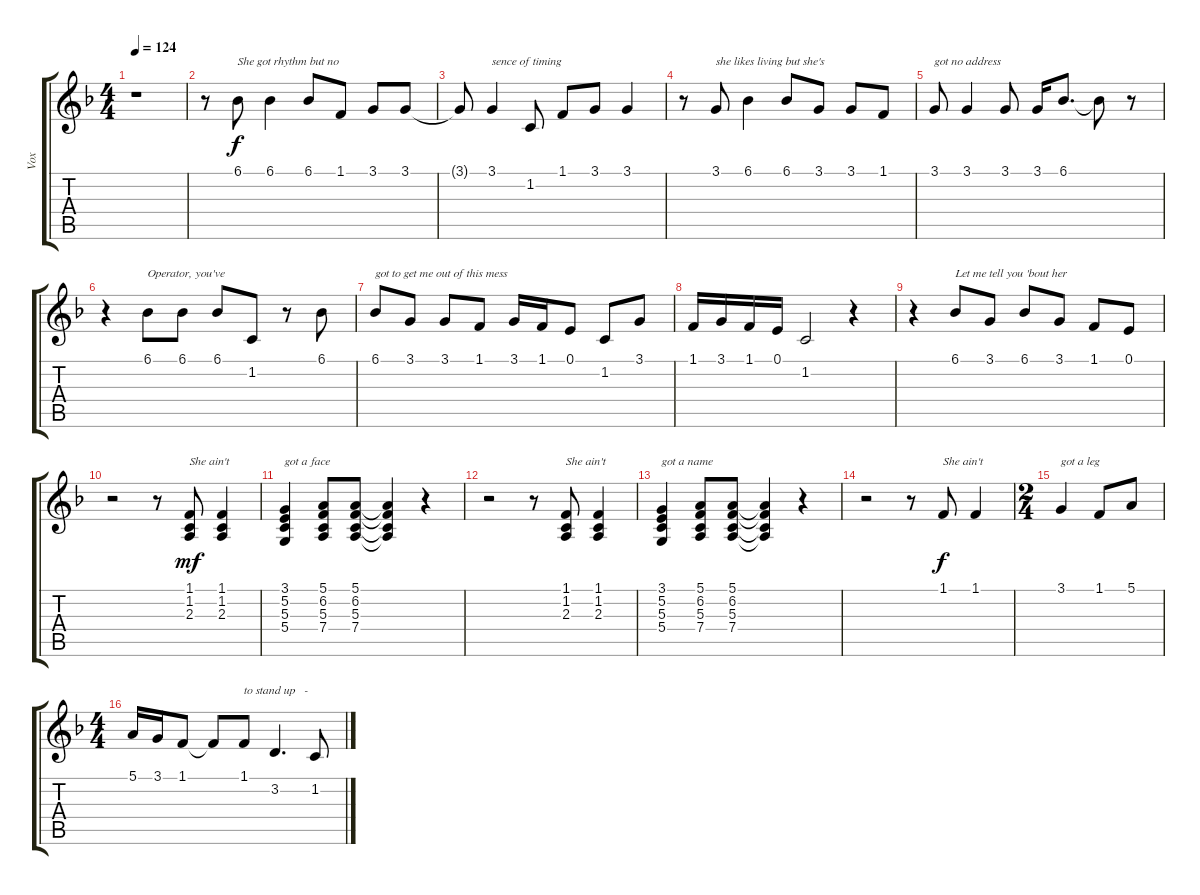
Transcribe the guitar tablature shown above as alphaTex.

\track ("Vox" "Vox") {instrument violin}
\staff {score tabs}
\tuning (E4 B3 G3 D3 A2 E2) {hide}
\ts (4 4)
\tempo 124
\clef g2
\ks dminor
r.1{dy f} |
r.8 6.1.8{txt "She got rhythm but no"} 6.1.4 6.1.8 1.1.8 3.1.8 3.1.8 |
3.1{t}.8 3.1.4{txt "sence of timing"} 1.2.8 1.1.8 3.1.8 3.1.4 |
r.8 3.1.8{txt "she likes living but she's"} 6.1.4 6.1.8 3.1.8 3.1.8 1.1.8 |
3.1.8{txt "got no address"} 3.1.4 3.1.8 3.1.16 6.1.8{d} 6.1{t}.8 r.8 |
r.4 6.1.8{txt "Operator, you've"} 6.1.8 6.1.8 1.2.8 r.8 6.1.8 |
6.1.8{txt "got to get me out of this mess"} 3.1.8 3.1.8 1.1.8 3.1.16 1.1.16 0.1.8 1.2.8 3.1.8 |
1.1.16 3.1.16 1.1.16 0.1.16 1.2.2 r.4 |
r.4 6.1.8{txt "Let me tell you 'bout her"} 3.1.8 6.1.8 3.1.8 1.1.8 0.1.8 |
r.2 r.8 (1.1 1.2 2.3).8{txt "She ain't" dy mf} (1.1 1.2 2.3).4 |
(3.1 5.2 5.3 5.4).4{txt "got a face"} (5.1 6.2 5.3 7.4).8 (5.1 6.2 5.3 7.4).8 (5.1{t} 6.2{t} 5.3{t} 7.4{t}).4 r.4 |
r.2 r.8 (1.1 1.2 2.3).8{txt "She ain't"} (1.1 1.2 2.3).4 |
(3.1 5.2 5.3 5.4).4{txt "got a name"} (5.1 6.2 5.3 7.4).8 (5.1 6.2 5.3 7.4).8 (5.1{t} 6.2{t} 5.3{t} 7.4{t}).4 r.4 |
r.2 r.8 1.1.8{txt "She ain't" dy f} 1.1.4 |
\ts (2 4)
3.1.4{txt "got a leg"} 1.1.8 5.1.8 |
\ts (4 4)
5.1.16 3.1.16 1.1.8 1.1{t}.8 1.1.8{txt "to stand up   -"} 3.2.4{d} 1.2.8
